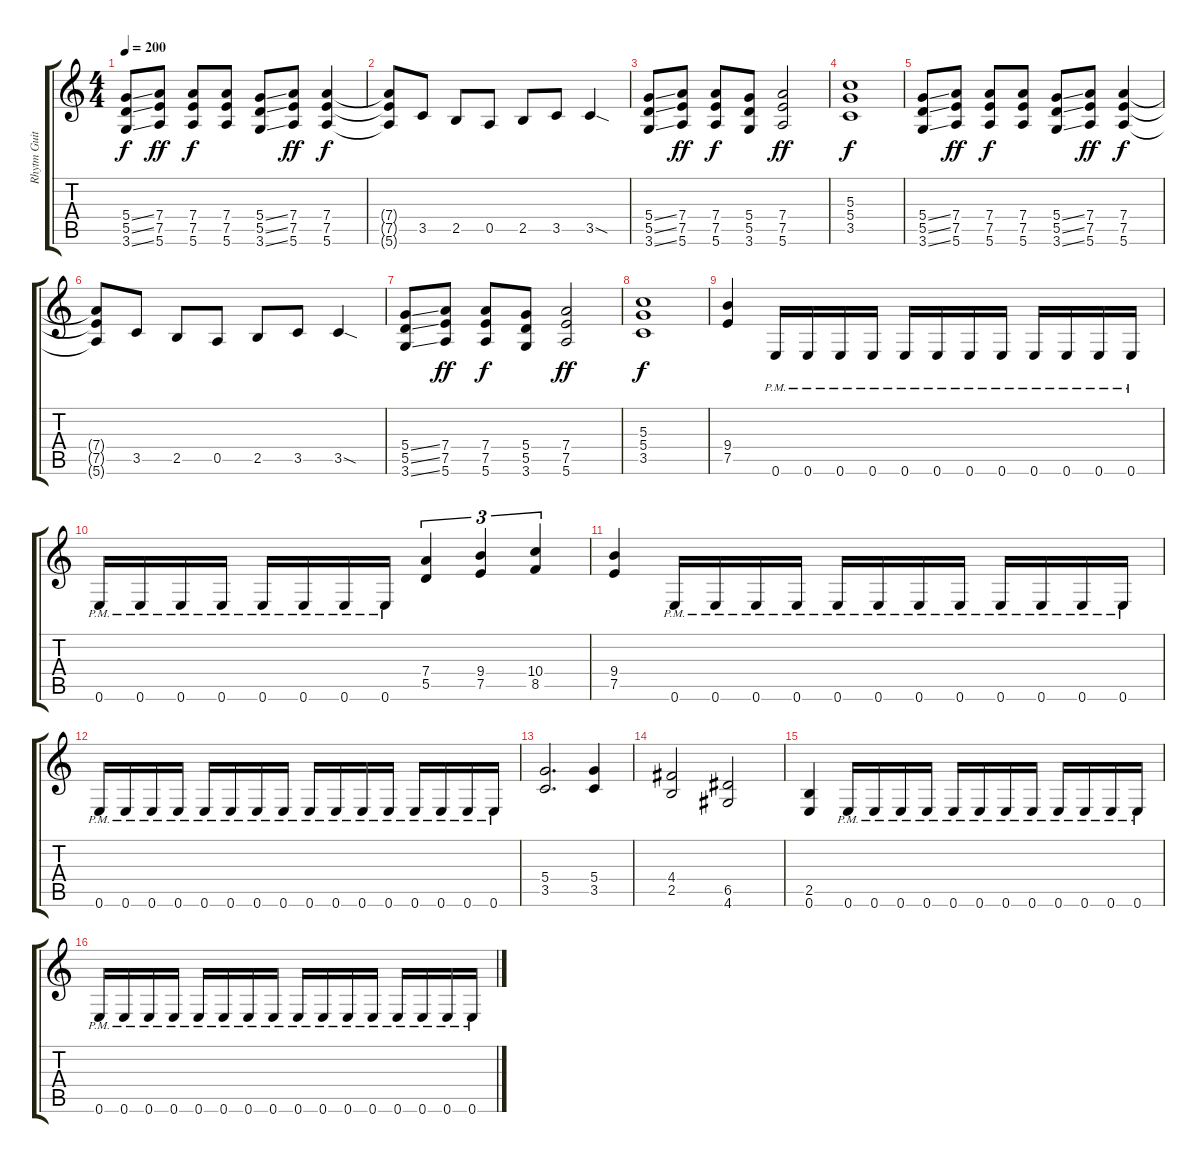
\track ("Rhytm Guitar" "Rhytm Guit") {instrument distortionguitar}
\staff {score tabs}
\tuning (E4 B3 G3 D3 A2 E2) {hide}
\ts (4 4)
\tempo 200
\clef g2
\ks c
(5.4{ss} 5.5{ss} 3.6{ss}).8{dy f} (7.4 7.5 5.6).8{dy ff} (7.4 7.5 5.6).8{dy f} (7.4 7.5 5.6).8 (5.4{ss} 5.5{ss} 3.6{ss}).8 (7.4 7.5 5.6).8{dy ff} (7.4 7.5 5.6).4{dy f} |
(7.4{t} 7.5{t} 5.6{t}).8 3.5.8 2.5.8 0.5.8 2.5.8 3.5.8 3.5{sod}.4 |
(5.4{ss} 5.5{ss} 3.6{ss}).8 (7.4 7.5 5.6).8{dy ff} (7.4 7.5 5.6).8{dy f} (5.4 5.5 3.6).8 (7.4 7.5 5.6).2{dy ff} |
(5.3 5.4 3.5).1{dy f} |
(5.4{ss} 5.5{ss} 3.6{ss}).8 (7.4 7.5 5.6).8{dy ff} (7.4 7.5 5.6).8{dy f} (7.4 7.5 5.6).8 (5.4{ss} 5.5{ss} 3.6{ss}).8 (7.4 7.5 5.6).8{dy ff} (7.4 7.5 5.6).4{dy f} |
(7.4{t} 7.5{t} 5.6{t}).8 3.5.8 2.5.8 0.5.8 2.5.8 3.5.8 3.5{sod}.4 |
(5.4{ss} 5.5{ss} 3.6{ss}).8 (7.4 7.5 5.6).8{dy ff} (7.4 7.5 5.6).8{dy f} (5.4 5.5 3.6).8 (7.4 7.5 5.6).2{dy ff} |
(5.3 5.4 3.5).1{dy f} |
(9.4 7.5).4 0.6{pm}.16 0.6{pm}.16 0.6{pm}.16 0.6{pm}.16 0.6{pm}.16 0.6{pm}.16 0.6{pm}.16 0.6{pm}.16 0.6{pm}.16 0.6{pm}.16 0.6{pm}.16 0.6{pm}.16 |
0.6{pm}.16 0.6{pm}.16 0.6{pm}.16 0.6{pm}.16 0.6{pm}.16 0.6{pm}.16 0.6{pm}.16 0.6{pm}.16 (7.4 5.5).4{tu (3 2)} (9.4 7.5).4{tu (3 2)} (10.4 8.5).4{tu (3 2)} |
(9.4 7.5).4 0.6{pm}.16 0.6{pm}.16 0.6{pm}.16 0.6{pm}.16 0.6{pm}.16 0.6{pm}.16 0.6{pm}.16 0.6{pm}.16 0.6{pm}.16 0.6{pm}.16 0.6{pm}.16 0.6{pm}.16 |
0.6{pm}.16 0.6{pm}.16 0.6{pm}.16 0.6{pm}.16 0.6{pm}.16 0.6{pm}.16 0.6{pm}.16 0.6{pm}.16 0.6{pm}.16 0.6{pm}.16 0.6{pm}.16 0.6{pm}.16 0.6{pm}.16 0.6{pm}.16 0.6{pm}.16 0.6{pm}.16 |
(5.4 3.5).2{d} (5.4 3.5).4 |
(4.4 2.5).2 (6.5 4.6).2 |
(2.5 0.6).4 0.6{pm}.16 0.6{pm}.16 0.6{pm}.16 0.6{pm}.16 0.6{pm}.16 0.6{pm}.16 0.6{pm}.16 0.6{pm}.16 0.6{pm}.16 0.6{pm}.16 0.6{pm}.16 0.6{pm}.16 |
0.6{pm}.16 0.6{pm}.16 0.6{pm}.16 0.6{pm}.16 0.6{pm}.16 0.6{pm}.16 0.6{pm}.16 0.6{pm}.16 0.6{pm}.16 0.6{pm}.16 0.6{pm}.16 0.6{pm}.16 0.6{pm}.16 0.6{pm}.16 0.6{pm}.16 0.6{pm}.16
